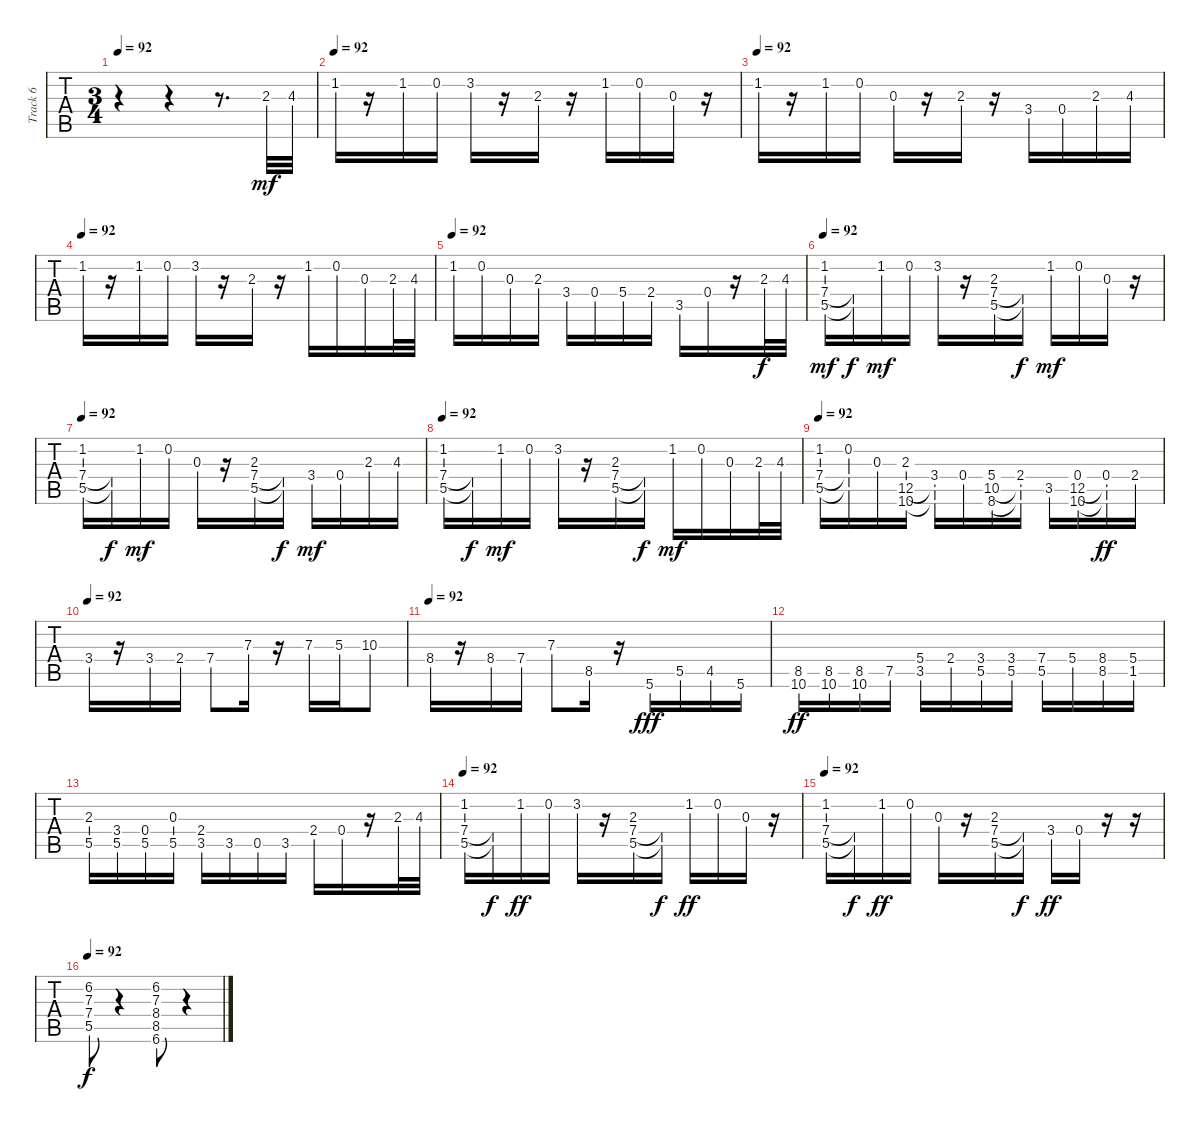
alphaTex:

\track ("Track 6" "Track 6") {instrument stringensemble1}
\staff {tabs}
\tuning (E4 B3 G3 D3 A2 E2) {hide}
\ts (3 4)
\tempo 92
\clef g2
\ks c
r.4{dy p} r.4 r.8{d} 2.3{st}.32{dy mf} 4.3{st}.32 |
\tempo 92
1.2.16 r.16 1.2.16 0.2.16 3.2.16 r.16 2.3.16 r.16 1.2.16 0.2.16 0.3.16 r.16 |
\tempo 92
1.2.16 r.16 1.2.16 0.2.16 0.3.16 r.16 2.3.16 r.16 3.4.16 0.4.16 2.3{st}.16 4.3.16 |
\tempo 92
1.2.16 r.16 1.2.16 0.2.16 3.2.16 r.16 2.3.16 r.16 1.2.16 0.2.16 0.3.16 2.3{st}.32 4.3{st}.32 |
\tempo 92
1.2.16 0.2.16 0.3.16 2.3.16 3.4.16 0.4.16 5.4.16 2.4.16 3.5.16 0.4.16 r.16 2.3{st}.32{dy f} 4.3{st}.32 |
\tempo 92
(1.2 7.4 5.5).16{dy mf} (7.4{t} 5.5{t}).16{dy f} 1.2.16{dy mf} 0.2.16 3.2.16 r.16 (2.3 7.4 5.5).16 (7.4{t} 5.5{t}).16{dy f} 1.2.16{dy mf} 0.2.16 0.3.16 r.16 |
\tempo 92
(1.2 7.4 5.5).16 (7.4{t} 5.5{t}).16{dy f} 1.2.16{dy mf} 0.2.16 0.3.16 r.16 (2.3 7.4 5.5).16 (7.4{t} 5.5{t}).16{dy f} 3.4.16{dy mf} 0.4.16 2.3{st}.16 4.3.16 |
\tempo 92
(1.2 7.4 5.5).16 (7.4{t} 5.5{t}).16{dy f} 1.2.16{dy mf} 0.2.16 3.2.16 r.16 (2.3 7.4 5.5).16 (7.4{t} 5.5{t}).16{dy f} 1.2.16{dy mf} 0.2.16 0.3.16 2.3{st}.32 4.3{st}.32 |
\tempo 92
(1.2 7.4 5.5).16 (0.2 7.4{t} 5.5{t}).16 0.3.16 (2.3 12.5 10.6).16 (3.4 12.5{t} 10.6{t}).16 0.4.16 (5.4 10.5 8.6).16 (2.4 10.5{t} 8.6{t}).16 3.5.16 (0.4 12.5 10.6).16 (0.4{st} 12.5{t} 10.6{t}).16{dy ff} 2.4{st}.16 |
\tempo 92
3.4.16 r.16 3.4.16 2.4.16 7.4.8 7.3.16 r.16 7.3.16 5.3.16 10.3.8 |
\tempo 92
8.4.16 r.16 8.4.16 7.4.16 7.3.8 8.5.16 r.16 5.6.16{dy fff} 5.5.16 4.5.16 5.6.16 |
(8.5 10.6).16{dy ff} (8.5 10.6).16 (8.5 10.6).16 7.5.16 (5.4 3.5).16 2.4.16 (3.4 5.5).16 (3.4 5.5).16 (7.4 5.5).16 5.4.16 (8.4 8.5).16 (5.4 1.5).16 |
(2.3 5.5).16 (3.4 5.5).16 (0.4 5.5).16 (0.3 5.5).16 (2.4 3.5).16 3.5.16 0.5.16 3.5.16 2.4.16 0.4.16 r.16 2.3{st}.32 4.3{st}.32 |
\tempo 92
(1.2 7.4 5.5).16 (7.4{t} 5.5{t}).16{dy f} 1.2.16{dy ff} 0.2.16 3.2.16 r.16 (2.3 7.4 5.5).16 (7.4{t} 5.5{t}).16{dy f} 1.2.16{dy ff} 0.2.16 0.3.16 r.16 |
\tempo 92
(1.2 7.4 5.5).16 (7.4{t} 5.5{t}).16{dy f} 1.2.16{dy ff} 0.2.16 0.3.16 r.16 (2.3 7.4 5.5).16 (7.4{t} 5.5{t}).16{dy f} 3.4.16{dy ff} 0.4.16 r.16 r.16 |
\tempo 92
(6.2 7.3 7.4 5.5).8{dy f} r.4 (6.2 7.3 8.4 8.5 6.6).8 r.4
